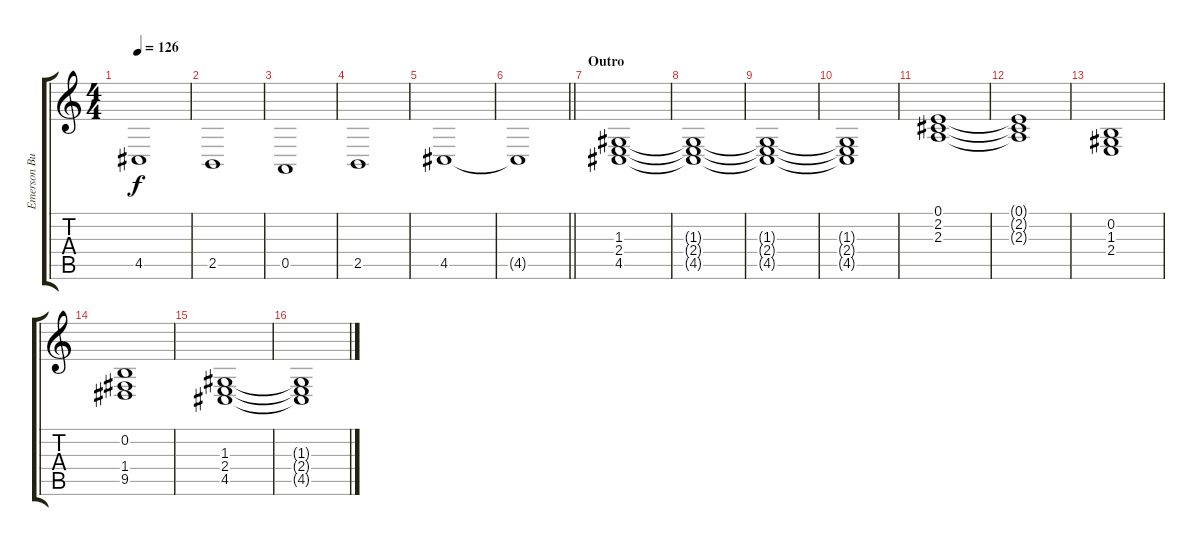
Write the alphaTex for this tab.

\track ("Emerson Burton (Keyboard)" "Emerson Bu") {instrument stringensemble1}
\staff {score tabs}
\tuning (E4 B3 G3 D3 A2 E2) {hide}
\ts (4 4)
\tempo 126
\clef g2
\ks c
4.5.1{dy f} |
2.5.1 |
0.5.1 |
2.5.1 |
4.5.1 |
\barLineRight lightlight
4.5{t}.1 |
\section ("" "Outro")
(1.3 2.4 4.5).1 |
(1.3{t} 2.4{t} 4.5{t}).1 |
(1.3{t} 2.4{t} 4.5{t}).1 |
(1.3{t} 2.4{t} 4.5{t}).1 |
(0.1 2.2 2.3).1 |
(0.1{t} 2.2{t} 2.3{t}).1 |
(0.2 1.3 2.4).1 |
(0.2 1.4 9.5).1 |
(1.3 2.4 4.5).1 |
(1.3{t} 2.4{t} 4.5{t}).1
